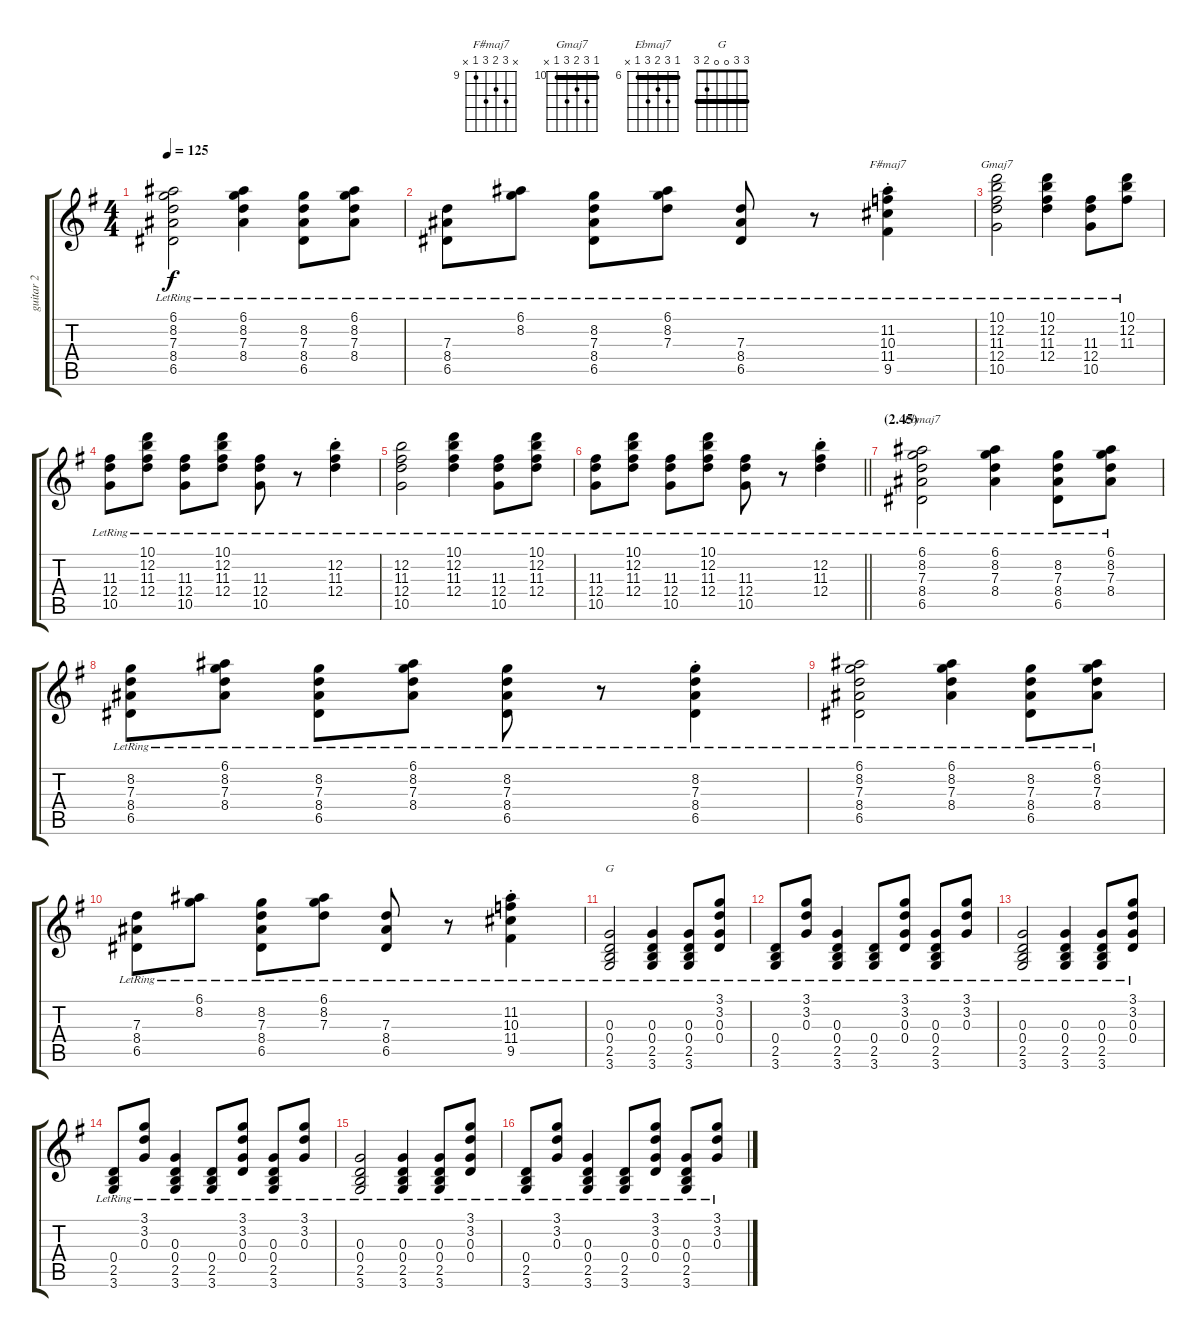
\track ("guitar 2" "guitar 2") {instrument acousticguitarnylon}
\staff {score tabs}
\tuning (E4 B3 G3 D3 A2 E2) {hide}
\chord ("F#maj7" x 11 10 11 9 x) {firstfret 9}
\chord ("Gmaj7" 10 12 11 12 10 x) {firstfret 10 barre 10}
\chord ("Ebmaj7" 6 8 7 8 6 x) {firstfret 6 barre 6}
\chord ("G" 3 3 0 0 2 3) {barre 3}
\ts (4 4)
\tempo 125
\clef g2
\ks g
(6.1{lr} 8.2{lr} 7.3{lr} 8.4{lr} 6.5{lr}).2{dy f} (6.1{lr} 8.2{lr} 7.3{lr} 8.4{lr}).4 (8.2{lr} 7.3{lr} 8.4{lr} 6.5{lr}).8 (6.1{lr} 8.2{lr} 7.3{lr} 8.4{lr}).8 |
(7.3{lr} 8.4{lr} 6.5{lr}).8 (6.1{lr} 8.2{lr}).8 (8.2{lr} 7.3{lr} 8.4{lr} 6.5{lr}).8 (6.1{lr} 8.2{lr} 7.3{lr}).8 (7.3{lr} 8.4{lr} 6.5{lr}).8 r.8 (11.2{st lr} 10.3{st lr} 11.4{st lr} 9.5{st lr}).4{ch "F#maj7"} |
(10.1{lr} 12.2{lr} 11.3{lr} 12.4{lr} 10.5{lr}).2{ch "Gmaj7"} (10.1{lr} 12.2{lr} 11.3{lr} 12.4{lr}).4 (11.3{lr} 12.4{lr} 10.5{lr}).8 (10.1{lr} 12.2{lr} 11.3{lr}).8 |
(11.3{lr} 12.4{lr} 10.5{lr}).8 (10.1{lr} 12.2{lr} 11.3{lr} 12.4{lr}).8 (11.3{lr} 12.4{lr} 10.5{lr}).8 (10.1{lr} 12.2{lr} 11.3{lr} 12.4{lr}).8 (11.3{lr} 12.4{lr} 10.5{lr}).8 r.8 (12.2{st lr} 11.3{st lr} 12.4{st lr}).4 |
(12.2{lr} 11.3{lr} 12.4{lr} 10.5{lr}).2 (10.1{lr} 12.2{lr} 11.3{lr} 12.4{lr}).4 (11.3{lr} 12.4{lr} 10.5{lr}).8 (10.1{lr} 12.2{lr} 11.3{lr} 12.4{lr}).8 |
\barLineRight lightlight
(11.3{lr} 12.4{lr} 10.5{lr}).8 (10.1{lr} 12.2{lr} 11.3{lr} 12.4{lr}).8 (11.3{lr} 12.4{lr} 10.5{lr}).8 (10.1{lr} 12.2{lr} 11.3{lr} 12.4{lr}).8 (11.3{lr} 12.4{lr} 10.5{lr}).8 r.8 (12.2{st lr} 11.3{st lr} 12.4{st lr}).4 |
\section ("" "(2.45)")
(6.1{lr} 8.2{lr} 7.3{lr} 8.4{lr} 6.5{lr}).2{ch "Ebmaj7"} (6.1{lr} 8.2{lr} 7.3{lr} 8.4{lr}).4 (8.2{lr} 7.3{lr} 8.4{lr} 6.5{lr}).8 (6.1{lr} 8.2{lr} 7.3{lr} 8.4{lr}).8 |
(8.2{lr} 7.3{lr} 8.4{lr} 6.5{lr}).8 (6.1{lr} 8.2{lr} 7.3{lr} 8.4{lr}).8 (8.2{lr} 7.3{lr} 8.4{lr} 6.5{lr}).8 (6.1{lr} 8.2{lr} 7.3{lr} 8.4{lr}).8 (8.2{lr} 7.3{lr} 8.4{lr} 6.5{lr}).8 r.8 (8.2{st lr} 7.3{st lr} 8.4{st lr} 6.5{st lr}).4 |
(6.1{lr} 8.2{lr} 7.3{lr} 8.4{lr} 6.5{lr}).2 (6.1{lr} 8.2{lr} 7.3{lr} 8.4{lr}).4 (8.2{lr} 7.3{lr} 8.4{lr} 6.5{lr}).8 (6.1{lr} 8.2{lr} 7.3{lr} 8.4{lr}).8 |
(7.3{lr} 8.4{lr} 6.5{lr}).8 (6.1{lr} 8.2{lr}).8 (8.2{lr} 7.3{lr} 8.4{lr} 6.5{lr}).8 (6.1{lr} 8.2{lr} 7.3{lr}).8 (7.3{lr} 8.4{lr} 6.5{lr}).8 r.8 (11.2{st lr} 10.3{st lr} 11.4{st lr} 9.5{st lr}).4 |
(0.3{lr} 0.4{lr} 2.5{lr} 3.6{lr}).2{ch "G"} (0.3{lr} 0.4{lr} 2.5{lr} 3.6{lr}).4 (0.3{lr} 0.4{lr} 2.5{lr} 3.6{lr}).8 (3.1{lr} 3.2{lr} 0.3{lr} 0.4{lr}).8 |
(0.4{lr} 2.5{lr} 3.6{lr}).8 (3.1{lr} 3.2{lr} 0.3{lr}).8 (0.3{lr} 0.4{lr} 2.5{lr} 3.6{lr}).4 (0.4{lr} 2.5{lr} 3.6{lr}).8 (3.1{lr} 3.2{lr} 0.3{lr} 0.4{lr}).8 (0.3{lr} 0.4{lr} 2.5{lr} 3.6{lr}).8 (3.1{lr} 3.2{lr} 0.3{lr}).8 |
(0.3{lr} 0.4{lr} 2.5{lr} 3.6{lr}).2 (0.3{lr} 0.4{lr} 2.5{lr} 3.6{lr}).4 (0.3{lr} 0.4{lr} 2.5{lr} 3.6{lr}).8 (3.1{lr} 3.2{lr} 0.3{lr} 0.4{lr}).8 |
(0.4{lr} 2.5{lr} 3.6{lr}).8 (3.1{lr} 3.2{lr} 0.3{lr}).8 (0.3{lr} 0.4{lr} 2.5{lr} 3.6{lr}).4 (0.4{lr} 2.5{lr} 3.6{lr}).8 (3.1{lr} 3.2{lr} 0.3{lr} 0.4{lr}).8 (0.3{lr} 0.4{lr} 2.5{lr} 3.6{lr}).8 (3.1{lr} 3.2{lr} 0.3{lr}).8 |
(0.3{lr} 0.4{lr} 2.5{lr} 3.6{lr}).2 (0.3{lr} 0.4{lr} 2.5{lr} 3.6{lr}).4 (0.3{lr} 0.4{lr} 2.5{lr} 3.6{lr}).8 (3.1{lr} 3.2{lr} 0.3{lr} 0.4{lr}).8 |
(0.4{lr} 2.5{lr} 3.6{lr}).8 (3.1{lr} 3.2{lr} 0.3{lr}).8 (0.3{lr} 0.4{lr} 2.5{lr} 3.6{lr}).4 (0.4{lr} 2.5{lr} 3.6{lr}).8 (3.1{lr} 3.2{lr} 0.3{lr} 0.4{lr}).8 (0.3{lr} 0.4{lr} 2.5{lr} 3.6{lr}).8 (3.1{lr} 3.2{lr} 0.3{lr}).8
